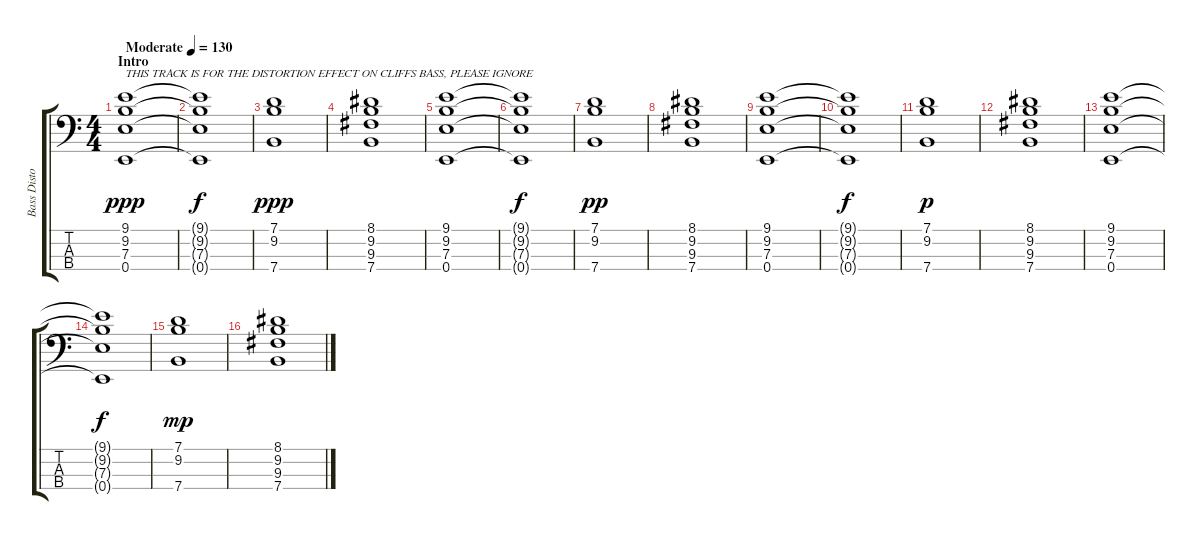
\track ("Bass Distortion Effect I" "Bass Disto") {instrument distortionguitar}
\staff {score tabs}
\tuning (G2 D2 A1 E1) {hide}
\ts (4 4)
\section ("" "Intro")
\tempo (130 "Moderate")
\clef f4
\ks c
(9.1 9.2 7.3 0.4).1{txt "THIS TRACK IS FOR THE DISTORTION EFFECT ON CLIFFS BASS, PLEASE IGNORE" dy ppp instrument distortionguitar} |
(9.1{t} 9.2{t} 7.3{t} 0.4{t}).1{dy f} |
(7.1 9.2 7.4).1{dy ppp} |
(8.1 9.2 9.3 7.4).1 |
(9.1 9.2 7.3 0.4).1 |
(9.1{t} 9.2{t} 7.3{t} 0.4{t}).1{dy f} |
(7.1 9.2 7.4).1{dy pp} |
(8.1 9.2 9.3 7.4).1 |
(9.1 9.2 7.3 0.4).1 |
(9.1{t} 9.2{t} 7.3{t} 0.4{t}).1{dy f} |
(7.1 9.2 7.4).1{dy p} |
(8.1 9.2 9.3 7.4).1 |
(9.1 9.2 7.3 0.4).1 |
(9.1{t} 9.2{t} 7.3{t} 0.4{t}).1{dy f} |
(7.1 9.2 7.4).1{dy mp} |
(8.1 9.2 9.3 7.4).1
